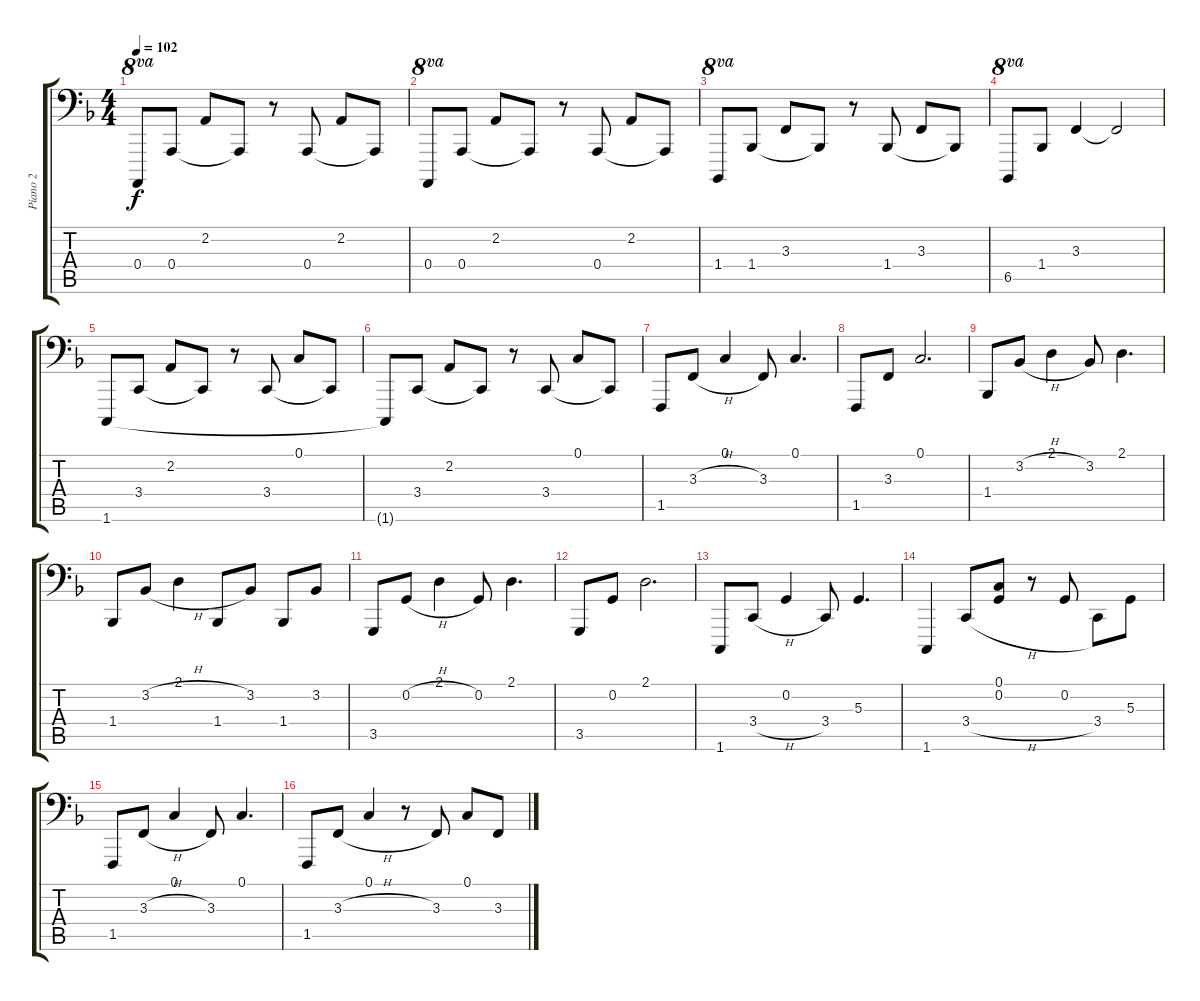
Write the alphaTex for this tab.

\track ("Piano 2" "Piano 2") {instrument brightacousticpiano}
\staff {score tabs}
\tuning (C3 G2 D2 A1 E1 B0) {hide}
\ts (4 4)
\tempo 102
\clef f4
\ks f
0.4.8{ot 8va dy f} 0.4.8 2.2.8{beam Up} 0.4{t}.8{beam Up} r.8 0.4.8 2.2.8{beam Up} 0.4{t}.8{beam Up} |
0.4.8{ot 8va} 0.4.8 2.2.8{beam Up} 0.4{t}.8{beam Up} r.8 0.4.8 2.2.8{beam Up} 0.4{t}.8{beam Up} |
1.4.8{ot 8va} 1.4.8 3.3.8{beam Up} 1.4{t}.8{beam Up} r.8 1.4.8 3.3.8{beam Up} 1.4{t}.8{beam Up} |
6.5.8{ot 8va} 1.4.8 3.3.4 3.3{t}.2 |
1.6.8 3.4.8 2.2.8{beam Up} 3.4{t}.8{beam Up} r.8 3.4.8 0.1.8{beam Up} 3.4{t}.8{beam Up} |
1.6{t}.8 3.4.8 2.2.8{beam Up} 3.4{t}.8{beam Up} r.8 3.4.8 0.1.8{beam Up} 3.4{t}.8{beam Up} |
1.5.8 3.3{h}.8 0.1.4 3.3.8 0.1.4{d} |
1.5.8 3.3.8 0.1.2{d} |
1.4.8 3.2{h}.8 2.1.4 3.2.8 2.1.4{d} |
1.4.8 3.2{h}.8 2.1.4 1.4.8 3.2.8 1.4.8 3.2.8 |
3.5.8 0.2{h}.8 2.1.4 0.2.8 2.1.4{d} |
3.5.8 0.2.8 2.1.2{d} |
1.6.8 3.4{h}.8 0.2.4 3.4.8 5.3.4{d} |
1.6.4 3.4{h}.8 (0.1 0.2).8 r.8 0.2.8 3.4.8{beam Down} 5.3.8{beam Down} |
1.5.8 3.3{h}.8 0.1.4 3.3.8 0.1.4{d} |
1.5.8 3.3{h}.8 0.1.4 r.8 3.3.8 0.1.8 3.3.8
